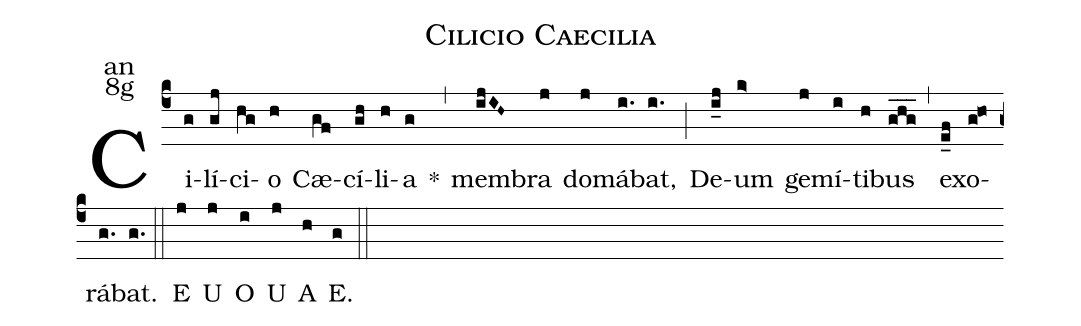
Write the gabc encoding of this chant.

name:Cilicio Caecilia;
office-part:an;
mode:8g;
%%
(c4) Ci(g)lí(gj)ci(hg)o(h) Cæ(gf)cí(gh)li(h)a(g)
<sp>*</sp>(,)
mem(ijIH~)bra(j) do(j)má(i.)bat,(i.) (;)
De(i_j)um(k>) ge(j)mí(i)ti(h)bus(ghg___) (,)
ex(e_f)o(g@ho)rá(g.)bat.(g.) (::)
<eu>E(j) U(j) O(i) U(j) A(h) E.(g) </eu>(::)
